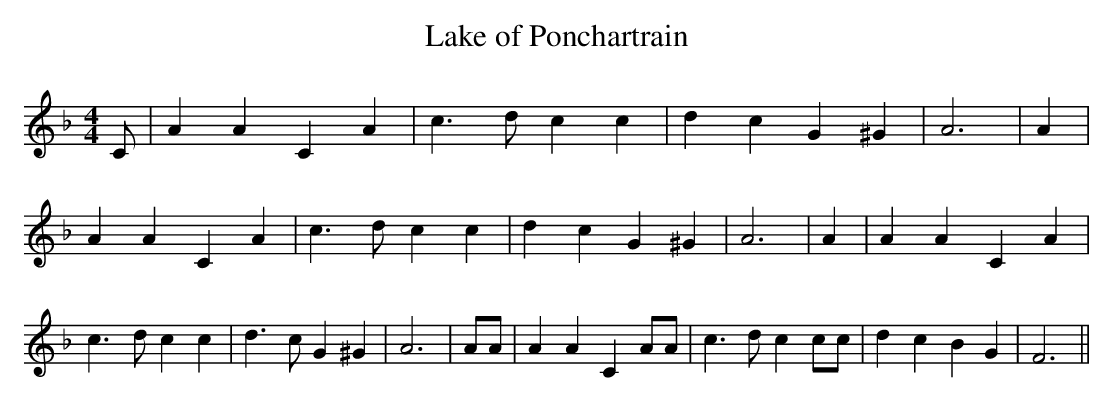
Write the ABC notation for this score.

X:1
T:Lake of Ponchartrain
M:4/4
L:1/4
K:F
 C/2| A A C A| c3/2- d/2 c c| d c G ^G| A3| A| A A C A| c3/2- d/2 c c|\
 d- c G ^G| A3| A| A A C A| c3/2- d/2 c c| d3/2 c/2 G ^G| A3| A/2A/2|\
 A A C A/2A/2| c3/2 d/2 c c/2c/2| d c B G| F3||
